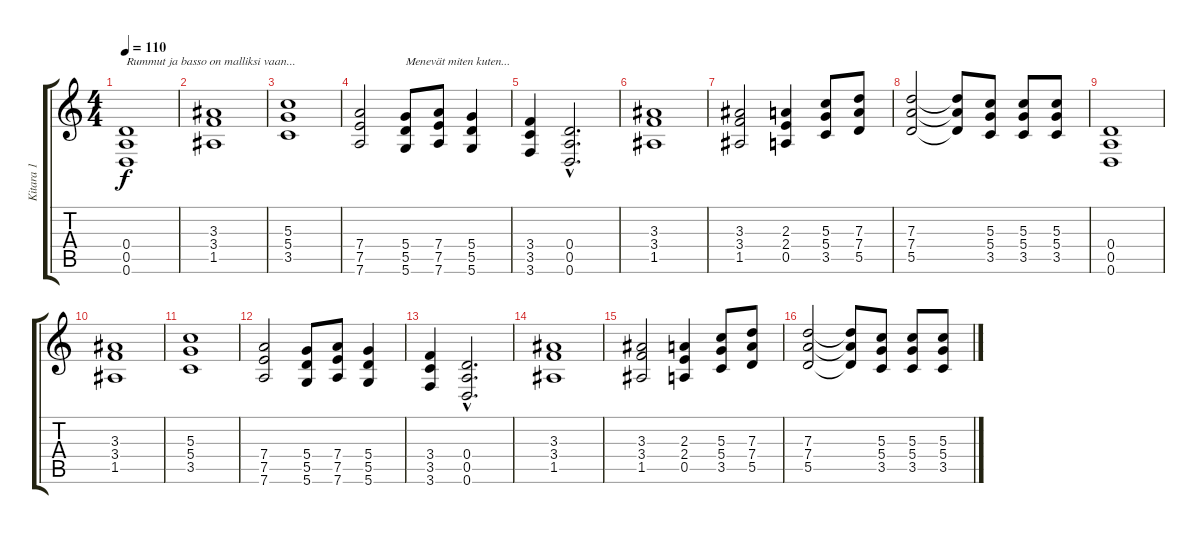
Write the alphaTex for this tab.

\track ("Kitara 1" "Kitara 1") {instrument overdrivenguitar}
\staff {score tabs}
\tuning (E4 B3 G3 D3 A2 D2) {hide}
\ts (4 4)
\tempo 110
\clef g2
\ks c
(0.4 0.5 0.6).1{txt "Rummut ja basso on malliksi vaan..." dy f instrument overdrivenguitar} |
(3.3 3.4 1.5).1 |
(5.3 5.4 3.5).1 |
(7.4 7.5 7.6).2 (5.4 5.5 5.6).8{txt "Menevät miten kuten..."} (7.4 7.5 7.6).8 (5.4 5.5 5.6).4 |
(3.4 3.5 3.6).4 (0.4{hac} 0.5{hac} 0.6{hac}).2{d} |
(3.3 3.4 1.5).1 |
(3.3 3.4 1.5).2 (2.3 2.4 0.5).4 (5.3 5.4 3.5).8 (7.3 7.4 5.5).8 |
(7.3 7.4 5.5).2 (7.3{t} 7.4{t} 5.5{t}).8 (5.3 5.4 3.5).8 (5.3 5.4 3.5).8 (5.3 5.4 3.5).8 |
(0.4 0.5 0.6).1 |
(3.3 3.4 1.5).1 |
(5.3 5.4 3.5).1 |
(7.4 7.5 7.6).2 (5.4 5.5 5.6).8 (7.4 7.5 7.6).8 (5.4 5.5 5.6).4 |
(3.4 3.5 3.6).4 (0.4{hac} 0.5{hac} 0.6{hac}).2{d} |
(3.3 3.4 1.5).1 |
(3.3 3.4 1.5).2 (2.3 2.4 0.5).4 (5.3 5.4 3.5).8 (7.3 7.4 5.5).8 |
(7.3 7.4 5.5).2 (7.3{t} 7.4{t} 5.5{t}).8 (5.3 5.4 3.5).8 (5.3 5.4 3.5).8 (5.3 5.4 3.5).8
